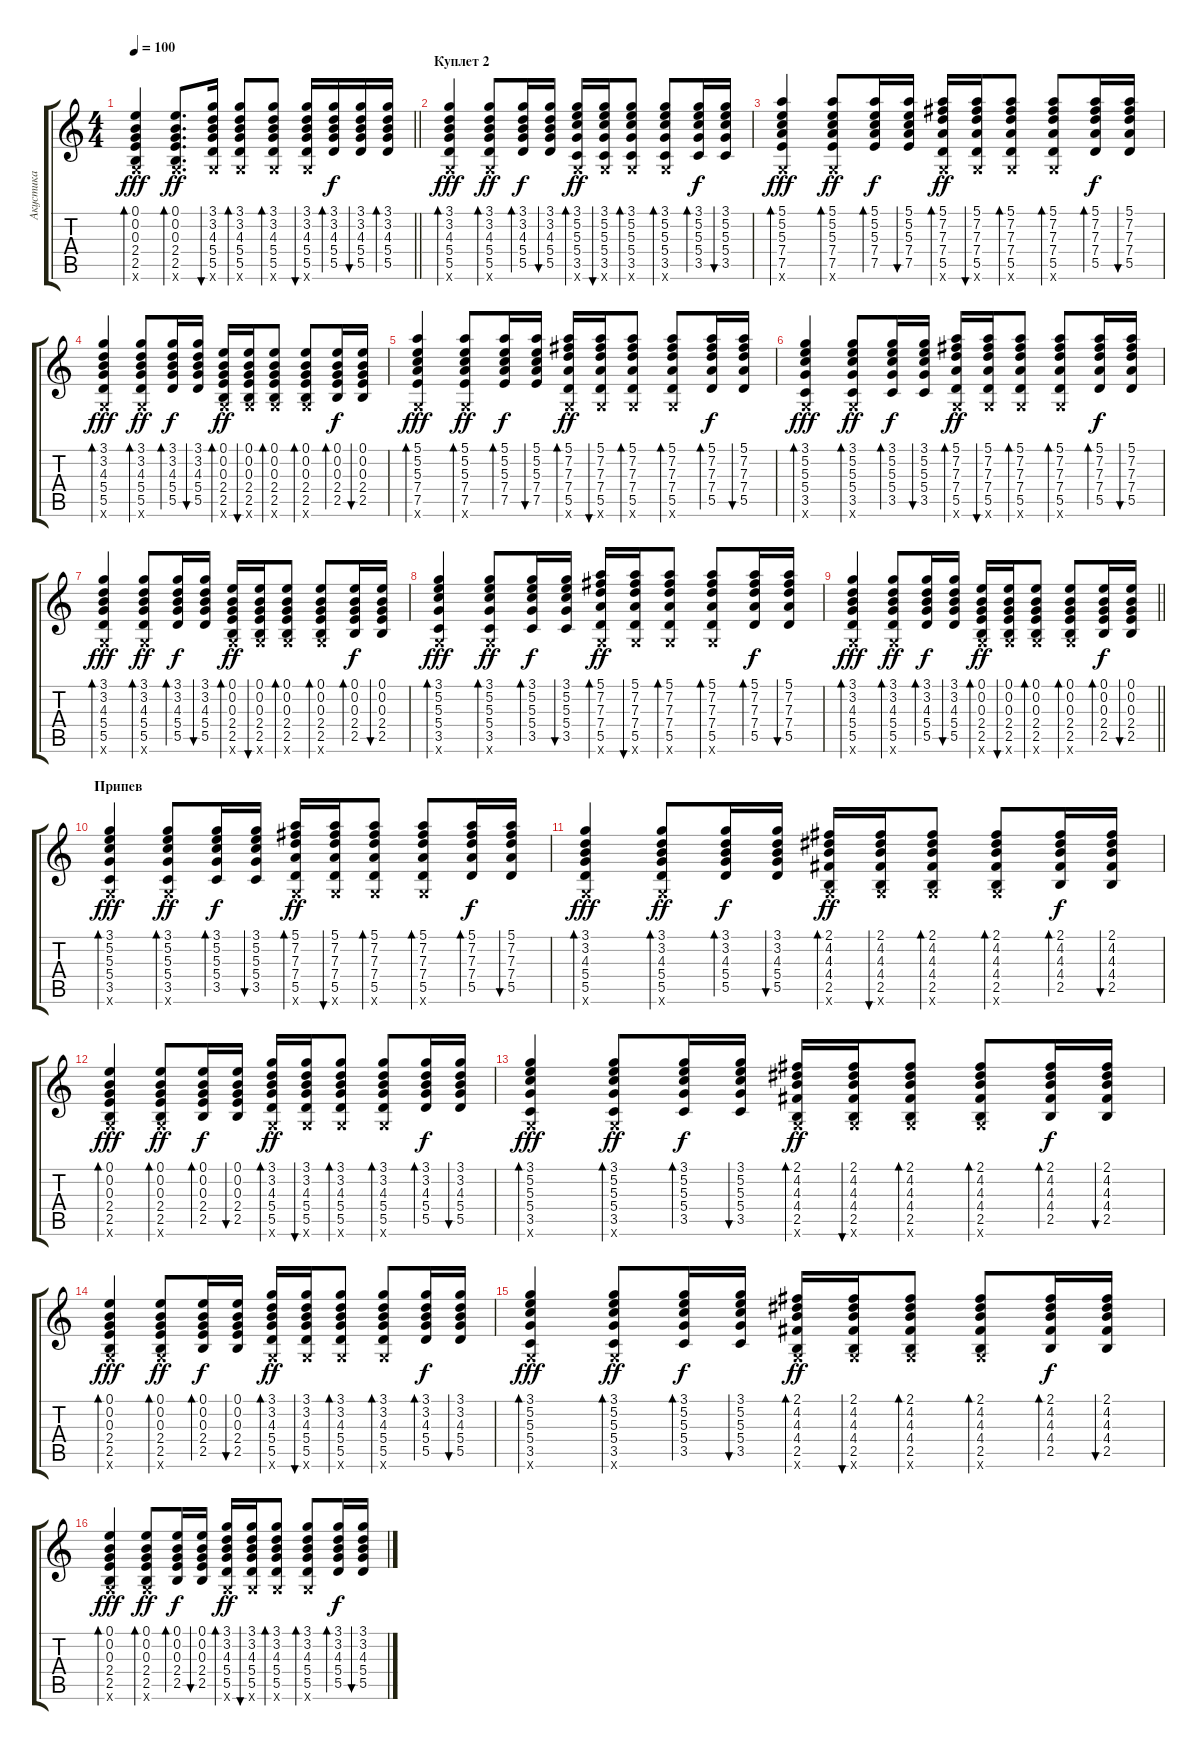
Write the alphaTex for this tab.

\track ("Акустика" "Акустика") {instrument acousticguitarsteel}
\staff {score tabs}
\tuning (E4 B3 G3 D3 A2 E2) {hide}
\ts (4 4)
\tempo 100
\clef g2
\barLineRight lightlight
\ks c
(0.1 0.2 0.3 2.4 2.5 3.6{x}).4{bd 30 dy fff} (0.1 0.2 0.3 2.4 2.5 3.6{x}).8{d bd 30 dy ff} (3.1 3.2 4.3 5.4 5.5 3.6{x}).16{bu 30} (3.1 3.2 4.3 5.4 5.5 3.6{x}).8{bd 30} (3.1 3.2 4.3 5.4 5.5 3.6{x}).8{bd 30} (3.1 3.2 4.3 5.4 5.5 3.6{x}).16{bu 30} (3.1 3.2 4.3 5.4 5.5).16{bd 30 dy f} (3.1 3.2 4.3 5.4 5.5).16{bu 30} (3.1 3.2 4.3 5.4 5.5).16{bd 30} |
\section ("" "Куплет 2")
(3.1 3.2 4.3 5.4 5.5 3.6{x}).4{bd 30 dy fff} (3.1 3.2 4.3 5.4 5.5 3.6{x}).8{bd 30 dy ff} (3.1 3.2 4.3 5.4 5.5).16{bd 30 dy f} (3.1 3.2 4.3 5.4 5.5).16{bu 30} (3.1 5.2 5.3 5.4 3.5 3.6{x}).16{bd 30 dy ff} (3.1 5.2 5.3 5.4 3.5 3.6{x}).16{bu 30} (3.1 5.2 5.3 5.4 3.5 3.6{x}).8{bd 30} (3.1 5.2 5.3 5.4 3.5 3.6{x}).8{bd 30} (3.1 5.2 5.3 5.4 3.5).16{bd 30 dy f} (3.1 5.2 5.3 5.4 3.5).16{bu 30} |
(5.1 5.2 5.3 7.4 7.5 3.6{x}).4{bd 30 dy fff} (5.1 5.2 5.3 7.4 7.5 3.6{x}).8{bd 30 dy ff} (5.1 5.2 5.3 7.4 7.5).16{bd 30 dy f} (5.1 5.2 5.3 7.4 7.5).16{bu 30} (5.1 7.2 7.3 7.4 5.5 3.6{x}).16{bd 30 dy ff} (5.1 7.2 7.3 7.4 5.5 3.6{x}).16{bu 30} (5.1 7.2 7.3 7.4 5.5 3.6{x}).8{bd 30} (5.1 7.2 7.3 7.4 5.5 3.6{x}).8{bd 30} (5.1 7.2 7.3 7.4 5.5).16{bd 30 dy f} (5.1 7.2 7.3 7.4 5.5).16{bu 30} |
(3.1 3.2 4.3 5.4 5.5 3.6{x}).4{bd 30 dy fff} (3.1 3.2 4.3 5.4 5.5 3.6{x}).8{bd 30 dy ff} (3.1 3.2 4.3 5.4 5.5).16{bd 30 dy f} (3.1 3.2 4.3 5.4 5.5).16{bu 30} (0.1 0.2 0.3 2.4 2.5 3.6{x}).16{bd 30 dy ff} (0.1 0.2 0.3 2.4 2.5 3.6{x}).16{bu 30} (0.1 0.2 0.3 2.4 2.5 3.6{x}).8{bd 30} (0.1 0.2 0.3 2.4 2.5 3.6{x}).8{bd 30} (0.1 0.2 0.3 2.4 2.5).16{bd 30 dy f} (0.1 0.2 0.3 2.4 2.5).16{bu 30} |
(5.1 5.2 5.3 7.4 7.5 3.6{x}).4{bd 30 dy fff} (5.1 5.2 5.3 7.4 7.5 3.6{x}).8{bd 30 dy ff} (5.1 5.2 5.3 7.4 7.5).16{bd 30 dy f} (5.1 5.2 5.3 7.4 7.5).16{bu 30} (5.1 7.2 7.3 7.4 5.5 3.6{x}).16{bd 30 dy ff} (5.1 7.2 7.3 7.4 5.5 3.6{x}).16{bu 30} (5.1 7.2 7.3 7.4 5.5 3.6{x}).8{bd 30} (5.1 7.2 7.3 7.4 5.5 3.6{x}).8{bd 30} (5.1 7.2 7.3 7.4 5.5).16{bd 30 dy f} (5.1 7.2 7.3 7.4 5.5).16{bu 30} |
(3.1 5.2 5.3 5.4 3.5 3.6{x}).4{bd 30 dy fff} (3.1 5.2 5.3 5.4 3.5 3.6{x}).8{bd 30 dy ff} (3.1 5.2 5.3 5.4 3.5).16{bd 30 dy f} (3.1 5.2 5.3 5.4 3.5).16{bu 30} (5.1 7.2 7.3 7.4 5.5 3.6{x}).16{bd 30 dy ff} (5.1 7.2 7.3 7.4 5.5 3.6{x}).16{bu 30} (5.1 7.2 7.3 7.4 5.5 3.6{x}).8{bd 30} (5.1 7.2 7.3 7.4 5.5 3.6{x}).8{bd 30} (5.1 7.2 7.3 7.4 5.5).16{bd 30 dy f} (5.1 7.2 7.3 7.4 5.5).16{bu 30} |
(3.1 3.2 4.3 5.4 5.5 3.6{x}).4{bd 30 dy fff} (3.1 3.2 4.3 5.4 5.5 3.6{x}).8{bd 30 dy ff} (3.1 3.2 4.3 5.4 5.5).16{bd 30 dy f} (3.1 3.2 4.3 5.4 5.5).16{bu 30} (0.1 0.2 0.3 2.4 2.5 3.6{x}).16{bd 30 dy ff} (0.1 0.2 0.3 2.4 2.5 3.6{x}).16{bu 30} (0.1 0.2 0.3 2.4 2.5 3.6{x}).8{bd 30} (0.1 0.2 0.3 2.4 2.5 3.6{x}).8{bd 30} (0.1 0.2 0.3 2.4 2.5).16{bd 30 dy f} (0.1 0.2 0.3 2.4 2.5).16{bu 30} |
(3.1 5.2 5.3 5.4 3.5 3.6{x}).4{bd 30 dy fff} (3.1 5.2 5.3 5.4 3.5 3.6{x}).8{bd 30 dy ff} (3.1 5.2 5.3 5.4 3.5).16{bd 30 dy f} (3.1 5.2 5.3 5.4 3.5).16{bu 30} (5.1 7.2 7.3 7.4 5.5 3.6{x}).16{bd 30 dy ff} (5.1 7.2 7.3 7.4 5.5 3.6{x}).16{bu 30} (5.1 7.2 7.3 7.4 5.5 3.6{x}).8{bd 30} (5.1 7.2 7.3 7.4 5.5 3.6{x}).8{bd 30} (5.1 7.2 7.3 7.4 5.5).16{bd 30 dy f} (5.1 7.2 7.3 7.4 5.5).16{bu 30} |
\barLineRight lightlight
(3.1 3.2 4.3 5.4 5.5 3.6{x}).4{bd 30 dy fff} (3.1 3.2 4.3 5.4 5.5 3.6{x}).8{bd 30 dy ff} (3.1 3.2 4.3 5.4 5.5).16{bd 30 dy f} (3.1 3.2 4.3 5.4 5.5).16{bu 30} (0.1 0.2 0.3 2.4 2.5 3.6{x}).16{bd 30 dy ff} (0.1 0.2 0.3 2.4 2.5 3.6{x}).16{bu 30} (0.1 0.2 0.3 2.4 2.5 3.6{x}).8{bd 30} (0.1 0.2 0.3 2.4 2.5 3.6{x}).8{bd 30} (0.1 0.2 0.3 2.4 2.5).16{bd 30 dy f} (0.1 0.2 0.3 2.4 2.5).16{bu 30} |
\section ("" "Припев")
(3.1 5.2 5.3 5.4 3.5 3.6{x}).4{bd 30 dy fff} (3.1 5.2 5.3 5.4 3.5 3.6{x}).8{bd 30 dy ff} (3.1 5.2 5.3 5.4 3.5).16{bd 30 dy f} (3.1 5.2 5.3 5.4 3.5).16{bu 30} (5.1 7.2 7.3 7.4 5.5 3.6{x}).16{bd 30 dy ff} (5.1 7.2 7.3 7.4 5.5 3.6{x}).16{bu 30} (5.1 7.2 7.3 7.4 5.5 3.6{x}).8{bd 30} (5.1 7.2 7.3 7.4 5.5 3.6{x}).8{bd 30} (5.1 7.2 7.3 7.4 5.5).16{bd 30 dy f} (5.1 7.2 7.3 7.4 5.5).16{bu 30} |
(3.1 3.2 4.3 5.4 5.5 3.6{x}).4{bd 30 dy fff} (3.1 3.2 4.3 5.4 5.5 3.6{x}).8{bd 30 dy ff} (3.1 3.2 4.3 5.4 5.5).16{bd 30 dy f} (3.1 3.2 4.3 5.4 5.5).16{bu 30} (2.1 4.2 4.3 4.4 2.5 3.6{x}).16{bd 30 dy ff} (2.1 4.2 4.3 4.4 2.5 3.6{x}).16{bu 30} (2.1 4.2 4.3 4.4 2.5 3.6{x}).8{bd 30} (2.1 4.2 4.3 4.4 2.5 3.6{x}).8{bd 30} (2.1 4.2 4.3 4.4 2.5).16{bd 30 dy f} (2.1 4.2 4.3 4.4 2.5).16{bu 30} |
(0.1 0.2 0.3 2.4 2.5 3.6{x}).4{bd 30 dy fff} (0.1 0.2 0.3 2.4 2.5 3.6{x}).8{bd 30 dy ff} (0.1 0.2 0.3 2.4 2.5).16{bd 30 dy f} (0.1 0.2 0.3 2.4 2.5).16{bu 30} (3.1 3.2 4.3 5.4 5.5 3.6{x}).16{bd 30 dy ff} (3.1 3.2 4.3 5.4 5.5 3.6{x}).16{bu 30} (3.1 3.2 4.3 5.4 5.5 3.6{x}).8{bd 30} (3.1 3.2 4.3 5.4 5.5 3.6{x}).8{bd 30} (3.1 3.2 4.3 5.4 5.5).16{bd 30 dy f} (3.1 3.2 4.3 5.4 5.5).16{bu 30} |
(3.1 5.2 5.3 5.4 3.5 3.6{x}).4{bd 30 dy fff} (3.1 5.2 5.3 5.4 3.5 3.6{x}).8{bd 30 dy ff} (3.1 5.2 5.3 5.4 3.5).16{bd 30 dy f} (3.1 5.2 5.3 5.4 3.5).16{bu 30} (2.1 4.2 4.3 4.4 2.5 3.6{x}).16{bd 30 dy ff} (2.1 4.2 4.3 4.4 2.5 3.6{x}).16{bu 30} (2.1 4.2 4.3 4.4 2.5 3.6{x}).8{bd 30} (2.1 4.2 4.3 4.4 2.5 3.6{x}).8{bd 30} (2.1 4.2 4.3 4.4 2.5).16{bd 30 dy f} (2.1 4.2 4.3 4.4 2.5).16{bu 30} |
(0.1 0.2 0.3 2.4 2.5 3.6{x}).4{bd 30 dy fff} (0.1 0.2 0.3 2.4 2.5 3.6{x}).8{bd 30 dy ff} (0.1 0.2 0.3 2.4 2.5).16{bd 30 dy f} (0.1 0.2 0.3 2.4 2.5).16{bu 30} (3.1 3.2 4.3 5.4 5.5 3.6{x}).16{bd 30 dy ff} (3.1 3.2 4.3 5.4 5.5 3.6{x}).16{bu 30} (3.1 3.2 4.3 5.4 5.5 3.6{x}).8{bd 30} (3.1 3.2 4.3 5.4 5.5 3.6{x}).8{bd 30} (3.1 3.2 4.3 5.4 5.5).16{bd 30 dy f} (3.1 3.2 4.3 5.4 5.5).16{bu 30} |
(3.1 5.2 5.3 5.4 3.5 3.6{x}).4{bd 30 dy fff} (3.1 5.2 5.3 5.4 3.5 3.6{x}).8{bd 30 dy ff} (3.1 5.2 5.3 5.4 3.5).16{bd 30 dy f} (3.1 5.2 5.3 5.4 3.5).16{bu 30} (2.1 4.2 4.3 4.4 2.5 3.6{x}).16{bd 30 dy ff} (2.1 4.2 4.3 4.4 2.5 3.6{x}).16{bu 30} (2.1 4.2 4.3 4.4 2.5 3.6{x}).8{bd 30} (2.1 4.2 4.3 4.4 2.5 3.6{x}).8{bd 30} (2.1 4.2 4.3 4.4 2.5).16{bd 30 dy f} (2.1 4.2 4.3 4.4 2.5).16{bu 30} |
(0.1 0.2 0.3 2.4 2.5 3.6{x}).4{bd 30 dy fff} (0.1 0.2 0.3 2.4 2.5 3.6{x}).8{bd 30 dy ff} (0.1 0.2 0.3 2.4 2.5).16{bd 30 dy f} (0.1 0.2 0.3 2.4 2.5).16{bu 30} (3.1 3.2 4.3 5.4 5.5 3.6{x}).16{bd 30 dy ff} (3.1 3.2 4.3 5.4 5.5 3.6{x}).16{bu 30} (3.1 3.2 4.3 5.4 5.5 3.6{x}).8{bd 30} (3.1 3.2 4.3 5.4 5.5 3.6{x}).8{bd 30} (3.1 3.2 4.3 5.4 5.5).16{bd 30 dy f} (3.1 3.2 4.3 5.4 5.5).16{bu 30}
